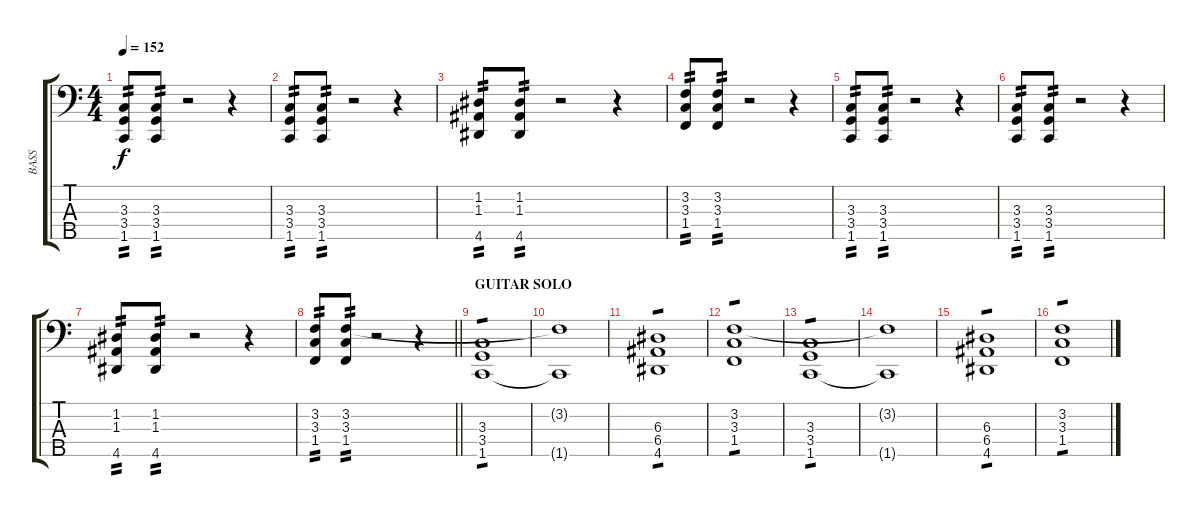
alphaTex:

\track ("BASS" "BASS") {instrument electricbassfinger}
\staff {score tabs}
\tuning (G2 D2 A1 E1 B0) {hide}
\ts (4 4)
\tempo 152
\clef f4
\ks c
(3.3 3.4 1.5).8{tp 2 dy f volume 13} (3.3 3.4 1.5).8{tp 2} r.2 r.4 |
(3.3 3.4 1.5).8{tp 2} (3.3 3.4 1.5).8{tp 2} r.2 r.4 |
(1.2 1.3 4.5).8{tp 2} (1.2 1.3 4.5).8{tp 2} r.2 r.4 |
(3.2 3.3 1.4).8{tp 2} (3.2 3.3 1.4).8{tp 2} r.2 r.4 |
(3.3 3.4 1.5).8{tp 2} (3.3 3.4 1.5).8{tp 2} r.2 r.4 |
(3.3 3.4 1.5).8{tp 2} (3.3 3.4 1.5).8{tp 2} r.2 r.4 |
(1.2 1.3 4.5).8{tp 2} (1.2 1.3 4.5).8{tp 2} r.2 r.4 |
\barLineRight lightlight
(3.2 3.3 1.4).8{tp 2} (3.2 3.3 1.4).8{tp 2} r.2 r.4 |
\section ("" "GUITAR SOLO")
(3.3 3.4 1.5).1{tp 1} |
(3.2{t} 1.5{t}).1 |
(6.3 6.4 4.5).1{tp 1} |
(3.2 3.3 1.4).1{tp 1} |
(3.3 3.4 1.5).1{tp 1} |
(3.2{t} 1.5{t}).1 |
(6.3 6.4 4.5).1{tp 1} |
(3.2 3.3 1.4).1{tp 1}
